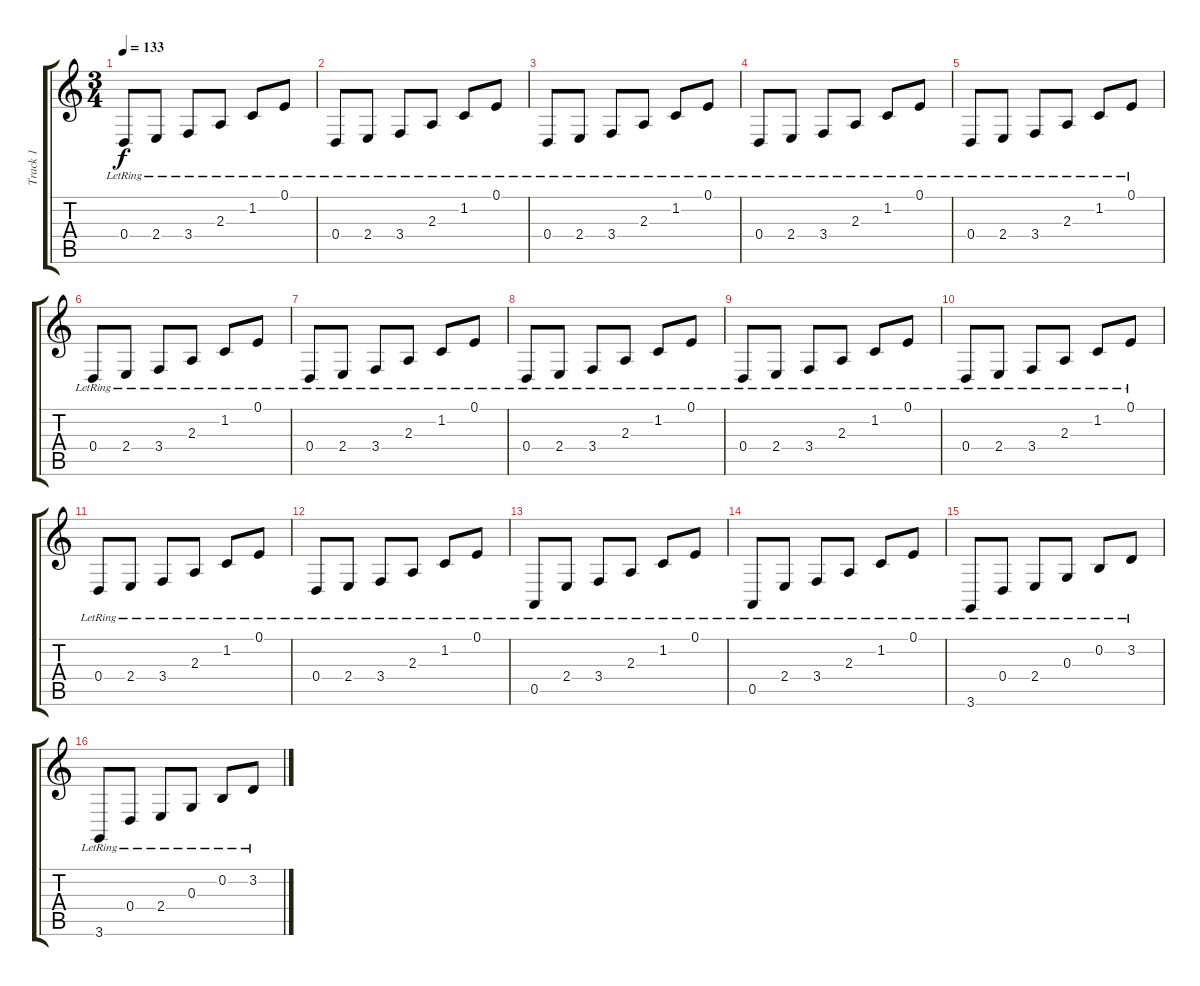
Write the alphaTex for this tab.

\track ("Track 1" "Track 1") {instrument brightacousticpiano}
\staff {score tabs}
\tuning (E4 B3 G3 D3 A2 E2) {hide}
\ts (3 4)
\tempo 133
\clef g2
\ks c
0.4{lr}.8{dy f} 2.4{lr}.8 3.4{lr}.8 2.3{lr}.8 1.2{lr}.8 0.1{lr}.8 |
0.4{lr}.8 2.4{lr}.8 3.4{lr}.8 2.3{lr}.8 1.2{lr}.8 0.1{lr}.8 |
0.4{lr}.8 2.4{lr}.8 3.4{lr}.8 2.3{lr}.8 1.2{lr}.8 0.1{lr}.8 |
0.4{lr}.8 2.4{lr}.8 3.4{lr}.8 2.3{lr}.8 1.2{lr}.8 0.1{lr}.8 |
0.4{lr}.8 2.4{lr}.8 3.4{lr}.8 2.3{lr}.8 1.2{lr}.8 0.1{lr}.8 |
0.4{lr}.8 2.4{lr}.8 3.4{lr}.8 2.3{lr}.8 1.2{lr}.8 0.1{lr}.8 |
0.4{lr}.8 2.4{lr}.8 3.4{lr}.8 2.3{lr}.8 1.2{lr}.8 0.1{lr}.8 |
0.4{lr}.8 2.4{lr}.8 3.4{lr}.8 2.3{lr}.8 1.2{lr}.8 0.1{lr}.8 |
0.4{lr}.8 2.4{lr}.8 3.4{lr}.8 2.3{lr}.8 1.2{lr}.8 0.1{lr}.8 |
0.4{lr}.8 2.4{lr}.8 3.4{lr}.8 2.3{lr}.8 1.2{lr}.8 0.1{lr}.8 |
0.4{lr}.8 2.4{lr}.8 3.4{lr}.8 2.3{lr}.8 1.2{lr}.8 0.1{lr}.8 |
0.4{lr}.8 2.4{lr}.8 3.4{lr}.8 2.3{lr}.8 1.2{lr}.8 0.1{lr}.8 |
0.5{lr}.8 2.4{lr}.8 3.4{lr}.8 2.3{lr}.8 1.2{lr}.8 0.1{lr}.8 |
0.5{lr}.8 2.4{lr}.8 3.4{lr}.8 2.3{lr}.8 1.2{lr}.8 0.1{lr}.8 |
3.6{lr}.8 0.4{lr}.8 2.4{lr}.8 0.3{lr}.8 0.2{lr}.8 3.2{lr}.8 |
3.6{lr}.8 0.4{lr}.8 2.4{lr}.8 0.3{lr}.8 0.2{lr}.8 3.2{lr}.8
